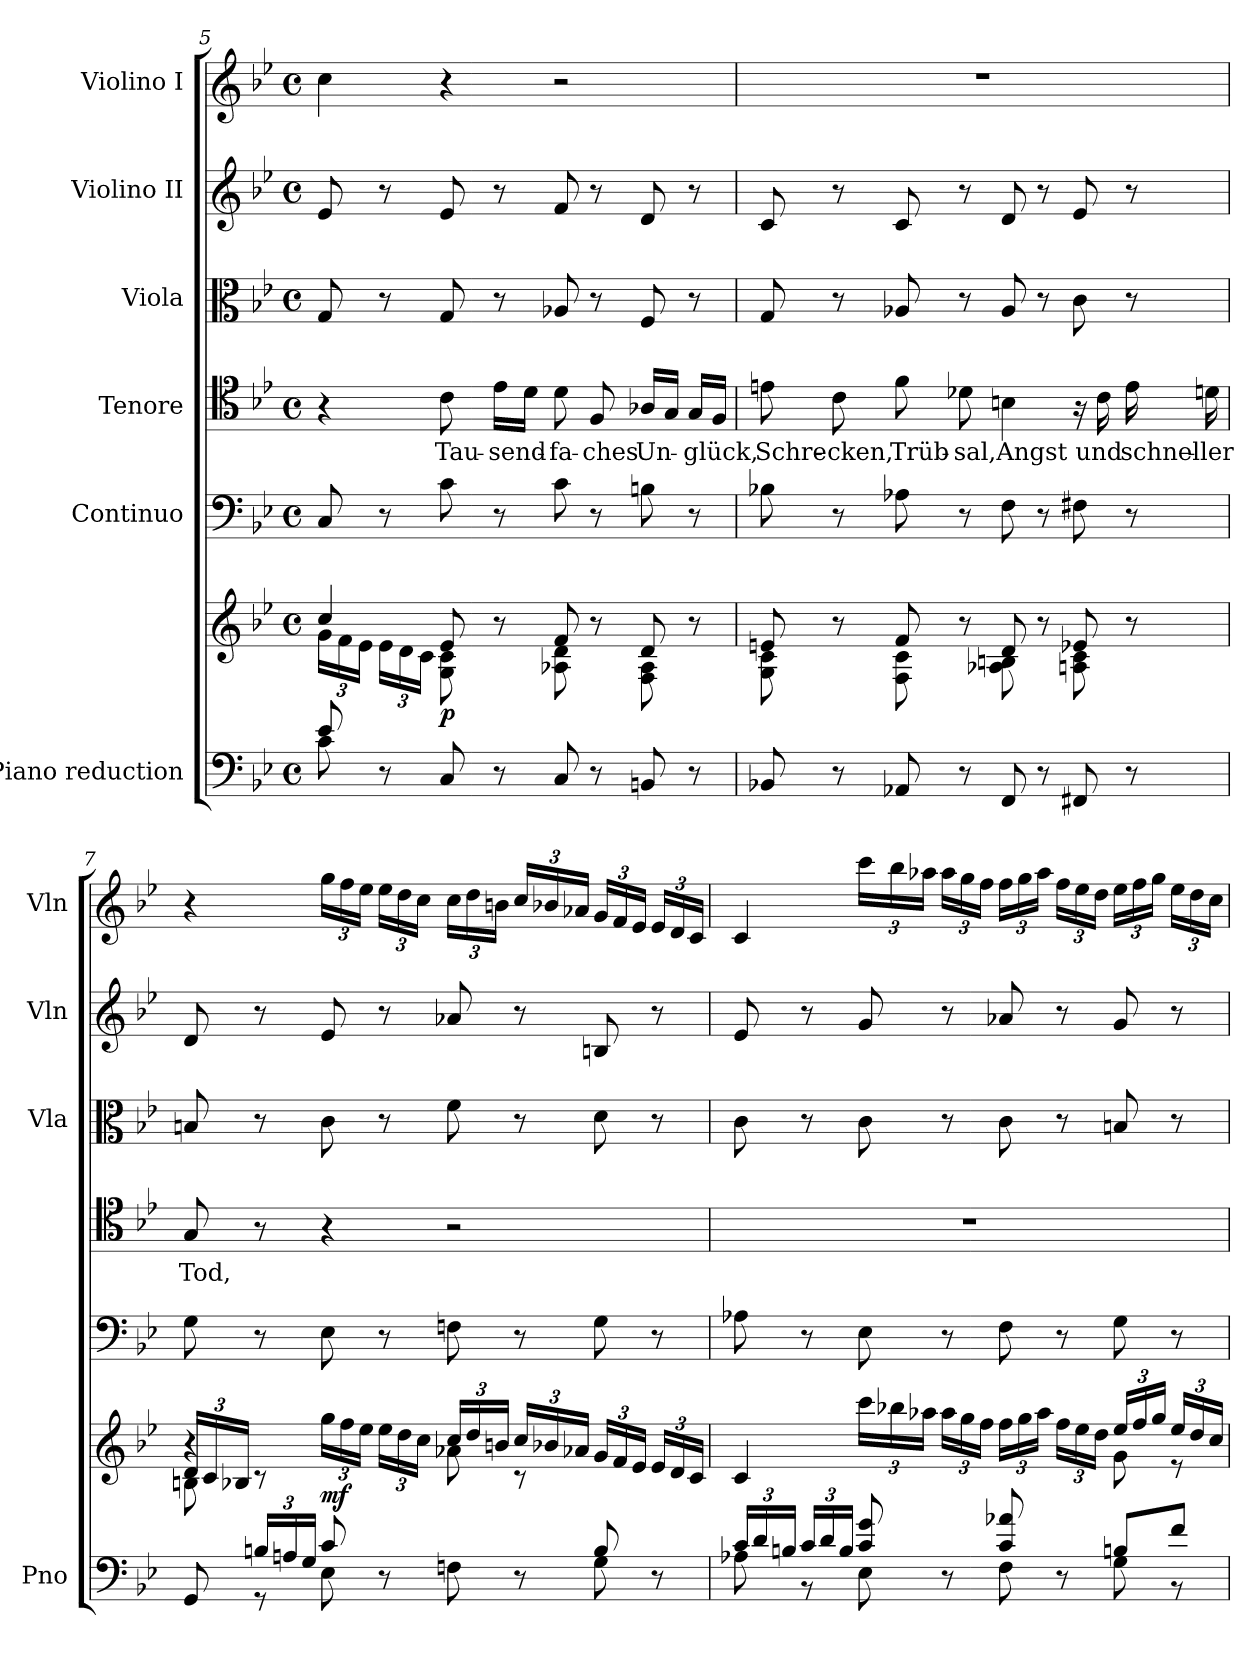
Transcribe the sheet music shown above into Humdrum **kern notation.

**kern	**kern	**dynam	**kern	**kern	**text	**kern	**kern	**kern
*part6	*part6	*part6	*part5	*part4	*part4	*part3	*part2	*part1
*staff7	*staff6	*staff6/7	*staff5	*staff4	*staff4	*staff3	*staff2	*staff1
*I"Piano reduction	*	*	*I"Continuo	*I"Tenore	*	*I"Viola	*I"Violino II	*I"Violino I
*I'Pno	*	*	*	*	*	*I'Vla	*I'Vln	*I'Vln
*clefF4	*clefG2	*	*clefF4	*clefC4	*	*clefC3	*clefG2	*clefG2
*k[b-e-]	*k[b-e-]	*	*k[b-e-]	*k[b-e-]	*	*k[b-e-]	*k[b-e-]	*k[b-e-]
*M4/4	*M4/4	*	*M4/4	*M4/4	*	*M4/4	*M4/4	*M4/4
*met(c)	*met(c)	*	*met(c)	*met(c)	*	*met(c)	*met(c)	*met(c)
=5	=5	=5	=5	=5	=5	=5	=5	=5
*^	*^	*	*	*	*	*	*	*
*	*	*	*Xbrackettup	*	*	*	*	*	*	*
8e-/	8c\	4cc/	24g\LL	.	8C/	4r	.	8G/	8e-/	4cc\
.	.	.	24f\	.	.	.	.	.	.	.
.	.	.	24e-\JJ	.	.	.	.	.	.	.
8r	8ryy	.	24e-\LL	.	8r	.	.	8r	8r	.
.	.	.	24d\	.	.	.	.	.	.	.
.	.	.	24c\JJ	.	.	.	.	.	.	.
!	!	!	!	!LO:DY:b	!	!	!LO:LY:b	!	!	!
8C/	4ryy	8e-/	8G\ 8c\	p	8c\	8c\	Tau-	8G/	8e-/	4r
!	!	!	!	!	!	!	!LO:LY:b	!	!	!
8r	.	8r	8ryy	.	8r	16e-\LL	-send-	8r	8r	.
.	.	.	.	.	.	16d\JJ	.	.	.	.
!	!	!	!	!	!	!	!LO:LY:b	!	!	!
8C/	2ryy	8f/	8A-X\ 8d\	.	8c\	8d\	-fa-	8A-X/	8f/	2r
!	!	!	!	!	!	!	!LO:LY:b	!	!	!
8r	.	8r	8ryy	.	8r	8F/	-ches	8r	8r	.
!	!	!	!	!	!	!	!LO:LY:b	!	!	!
8BBn/	.	8d/	8F\ 8A-\	.	8Bn\	16A-X/LL	Un-	8F/	8d/	.
.	.	.	.	.	.	16G/JJ	.	.	.	.
!	!	!	!	!	!	!	!LO:LY:b	!	!	!
8r	.	8r	8ryy	.	8r	16G/LL	-glück,	8r	8r	.
.	.	.	.	.	.	16F/JJ	.	.	.	.
*v	*v	*	*	*	*	*	*	*	*	*
!!LO:PB:g=z
=6	=6	=6	=6	=6	=6	=6	=6	=6	=6
!	!	!	!	!	!	!LO:LY:b	!	!	!
8BB-X/	8en/	8G\ 8c\	.	8B-X\	8en\	Schre-	8G/	8c/	1r
!	!	!	!	!	!	!LO:LY:b	!	!	!
8r	8r	8ryy	.	8r	8c\	-cken,	8r	8r	.
!	!	!	!	!	!	!LO:LY:b	!	!	!
8AA-X/	8f/	8F\ 8c\	.	8A-X\	8f\	Trüb-	8A-X/	8c/	.
!	!	!	!	!	!	!LO:LY:b	!	!	!
8r	8r	8ryy	.	8r	8d-X\	-sal,	8r	8r	.
!	!	!	!	!	!	!LO:LY:b	!	!	!
8FF/	8d/	8A-X\ 8Bn\	.	8F\	4Bn\	Angst	8A-/	8d/	.
8r	8r	8ryy	.	8r	.	.	8r	8r	.
8FF#X/	8e-X/	8An\ 8c\	.	8F#X\	16r	.	8c\	8e-/	.
!	!	!	!	!	!	!LO:LY:b	!	!	!
.	.	.	.	.	16c\	und	.	.	.
!	!	!	!	!	!	!LO:LY:b	!	!	!
8r	8r	8ryy	.	8r	16e\	schnel-	8r	8r	.
!	!	!	!	!	!	!LO:LY:b	!	!	!
.	.	.	.	.	16dn\	-ler	.	.	.
=7	=7	=7	=7	=7	=7	=7	=7	=7	=7
*^	*	*^	*	*	*	*	*	*	*
!	!	!	!	!	!	!	!	!LO:LY:b	!	!	!
8ryy	8GG/	4r	8Bn\	24d/LL	.	8G\	8G/	Tod,	8Bn/	8d/	4r
.	.	.	.	24c/	.	.	.	.	.	.	.
.	.	.	.	24B-X/JJ	.	.	.	.	.	.	.
*Xbrackettup	*	*	*	*	*	*	*	*	*	*	*
24Bn/LL	8r	.	8r	2..ryy	.	8r	8r	.	8r	8r	.
24An/	.	.	.	.	.	.	.	.	.	.	.
24G/JJ	.	.	.	.	.	.	.	.	.	.	.
*	*	*brackettup	*	*	*	*	*	*	*	*	*
!	!	!	!	!	!LO:DY:b	!	!	!	!	!	!
8c/	8E-\	24gg\LL	4ryy	.	mf	8E-\	4r	.	8c\	8e-/	24gg\LL
.	.	24ff\	.	.	.	.	.	.	.	.	24ff\
.	.	24ee-\JJ	.	.	.	.	.	.	.	.	24ee-\JJ
8r	8ryy	24ee-\LL	.	.	.	8r	.	.	8r	8r	24ee-\LL
.	.	24dd\	.	.	.	.	.	.	.	.	24dd\
.	.	24cc\JJ	.	.	.	.	.	.	.	.	24cc\JJ
*	*	*Xbrackettup	*	*	*	*	*	*	*	*	*
8ryy	8Fn\	24cc/LL	8a-X\	.	.	8Fn\	2r	.	8f\	8a-X/	24cc\LL
.	.	24dd/	.	.	.	.	.	.	.	.	24dd\
.	.	24bn/JJ	.	.	.	.	.	.	.	.	24bn\JJ
*	*	*	*	*	*	*	*	*	*	*	*Xbrackettup
8r	8ryy	24cc/LL	8r	.	.	8r	.	.	8r	8r	24cc/LL
.	.	24b-X/	.	.	.	.	.	.	.	.	24b-X/
.	.	24a-X/JJ	.	.	.	.	.	.	.	.	24a-X/JJ
8B/	8G\	24g/LL	4ryy	.	.	8G\	.	.	8d\	8Bn/	24g/LL
.	.	24f/	.	.	.	.	.	.	.	.	24f/
.	.	24e-/JJ	.	.	.	.	.	.	.	.	24e-/JJ
8r	8ryy	24e-/LL	.	.	.	8r	.	.	8r	8r	24e-/LL
.	.	24d/	.	.	.	.	.	.	.	.	24d/
.	.	24c/JJ	.	.	.	.	.	.	.	.	24c/JJ
*	*	*	*v	*v	*	*	*	*	*	*	*
=8	=8	=8	=8	=8	=8	=8	=8	=8	=8	=8
24c/LL	8A-X\	4c/	2.ryy	.	8A-X\	1r	.	8c\	8e-/	4c/
24d/	.	.	.	.	.	.	.	.	.	.
24Bn/JJ	.	.	.	.	.	.	.	.	.	.
24c/LL	8r	.	.	.	8r	.	.	8r	8r	.
24d/	.	.	.	.	.	.	.	.	.	.
24B/JJ	.	.	.	.	.	.	.	.	.	.
*	*	*brackettup	*	*	*	*	*	*	*	*brackettup
8c/ 8g/	8E-\	24ccc\LL	.	.	8E-\	.	.	8c\	8g/	24ccc\LL
.	.	24bb-X\	.	.	.	.	.	.	.	24bb-\
.	.	24aa-X\JJ	.	.	.	.	.	.	.	24aa-X\JJ
8r	8ryy	24aa-\LL	.	.	8r	.	.	8r	8r	24aa-\LL
.	.	24gg\	.	.	.	.	.	.	.	24gg\
.	.	24ff\JJ	.	.	.	.	.	.	.	24ff\JJ
8c/ 8a-X/	8F\	24ff\LL	.	.	8F\	.	.	8c\	8a-X/	24ff\LL
.	.	24gg\	.	.	.	.	.	.	.	24gg\
.	.	24aa-\JJ	.	.	.	.	.	.	.	24aa-\JJ
8r	8ryy	24ff\LL	.	.	8r	.	.	8r	8r	24ff\LL
.	.	24ee-\	.	.	.	.	.	.	.	24ee-\
.	.	24dd\JJ	.	.	.	.	.	.	.	24dd\JJ
*	*	*Xbrackettup	*	*	*	*	*	*	*	*
8Bn/L	8G\	24ee-/LL	8g\	.	8G\	.	.	8Bn/	8g/	24ee-\LL
.	.	24ff/	.	.	.	.	.	.	.	24ff\
.	.	24gg/JJ	.	.	.	.	.	.	.	24gg\JJ
8f/J	8r	24ee-/LL	8r	.	8r	.	.	8r	8r	24ee-\LL
.	.	24dd/	.	.	.	.	.	.	.	24dd\
.	.	24cc/JJ	.	.	.	.	.	.	.	24cc\JJ
*v	*v	*	*	*	*	*	*	*	*	*
*	*v	*v	*	*	*	*	*	*	*
=	=	=	=	=	=	=	=	=
*-	*-	*-	*-	*-	*-	*-	*-	*-
